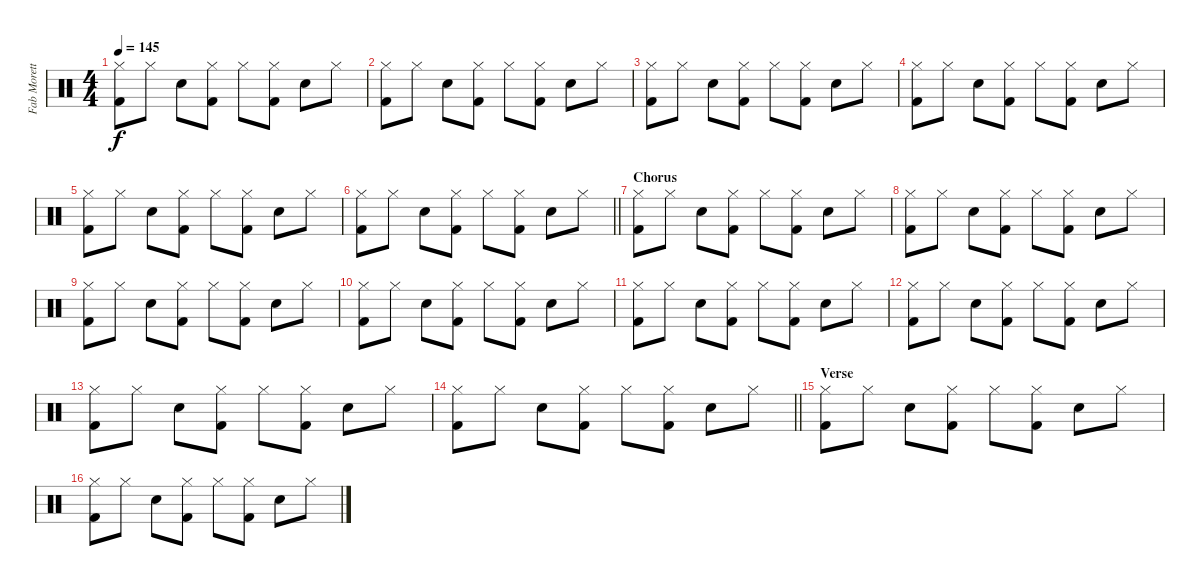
\track ("Fab Moretti" "Fab Morett") {instrument percussion}
\staff {score}
\articulation defaults
\ts (4 4)
\tempo 145
\clef neutral
\ks c
("Hi-Hat (closed)" "Kick (hit) 2").8{dy f} "Hi-Hat (closed)".8 "Snare (hit) 2".8 ("Hi-Hat (closed)" "Kick (hit) 2").8 "Hi-Hat (closed)".8 ("Hi-Hat (closed)" "Kick (hit) 2").8 "Snare (hit) 2".8 "Hi-Hat (closed)".8 |
("Hi-Hat (closed)" "Kick (hit) 2").8 "Hi-Hat (closed)".8 "Snare (hit) 2".8 ("Hi-Hat (closed)" "Kick (hit) 2").8 "Hi-Hat (closed)".8 ("Hi-Hat (closed)" "Kick (hit) 2").8 "Snare (hit) 2".8 "Hi-Hat (closed)".8 |
("Hi-Hat (closed)" "Kick (hit) 2").8 "Hi-Hat (closed)".8 "Snare (hit) 2".8 ("Hi-Hat (closed)" "Kick (hit) 2").8 "Hi-Hat (closed)".8 ("Hi-Hat (closed)" "Kick (hit) 2").8 "Snare (hit) 2".8 "Hi-Hat (closed)".8 |
("Hi-Hat (closed)" "Kick (hit) 2").8 "Hi-Hat (closed)".8 "Snare (hit) 2".8 ("Hi-Hat (closed)" "Kick (hit) 2").8 "Hi-Hat (closed)".8 ("Hi-Hat (closed)" "Kick (hit) 2").8 "Snare (hit) 2".8 "Hi-Hat (closed)".8 |
("Hi-Hat (closed)" "Kick (hit) 2").8 "Hi-Hat (closed)".8 "Snare (hit) 2".8 ("Hi-Hat (closed)" "Kick (hit) 2").8 "Hi-Hat (closed)".8 ("Hi-Hat (closed)" "Kick (hit) 2").8 "Snare (hit) 2".8 "Hi-Hat (closed)".8 |
\barLineRight lightlight
("Hi-Hat (closed)" "Kick (hit) 2").8 "Hi-Hat (closed)".8 "Snare (hit) 2".8 ("Hi-Hat (closed)" "Kick (hit) 2").8 "Hi-Hat (closed)".8 ("Hi-Hat (closed)" "Kick (hit) 2").8 "Snare (hit) 2".8 "Hi-Hat (closed)".8 |
\section ("" "Chorus")
("Hi-Hat (closed)" "Kick (hit) 2").8 "Hi-Hat (closed)".8 "Snare (hit) 2".8 ("Hi-Hat (closed)" "Kick (hit) 2").8 "Hi-Hat (closed)".8 ("Hi-Hat (closed)" "Kick (hit) 2").8 "Snare (hit) 2".8 "Hi-Hat (closed)".8 |
("Hi-Hat (closed)" "Kick (hit) 2").8 "Hi-Hat (closed)".8 "Snare (hit) 2".8 ("Hi-Hat (closed)" "Kick (hit) 2").8 "Hi-Hat (closed)".8 ("Hi-Hat (closed)" "Kick (hit) 2").8 "Snare (hit) 2".8 "Hi-Hat (closed)".8 |
("Hi-Hat (closed)" "Kick (hit) 2").8 "Hi-Hat (closed)".8 "Snare (hit) 2".8 ("Hi-Hat (closed)" "Kick (hit) 2").8 "Hi-Hat (closed)".8 ("Hi-Hat (closed)" "Kick (hit) 2").8 "Snare (hit) 2".8 "Hi-Hat (closed)".8 |
("Hi-Hat (closed)" "Kick (hit) 2").8 "Hi-Hat (closed)".8 "Snare (hit) 2".8 ("Hi-Hat (closed)" "Kick (hit) 2").8 "Hi-Hat (closed)".8 ("Hi-Hat (closed)" "Kick (hit) 2").8 "Snare (hit) 2".8 "Hi-Hat (closed)".8 |
("Hi-Hat (closed)" "Kick (hit) 2").8 "Hi-Hat (closed)".8 "Snare (hit) 2".8 ("Hi-Hat (closed)" "Kick (hit) 2").8 "Hi-Hat (closed)".8 ("Hi-Hat (closed)" "Kick (hit) 2").8 "Snare (hit) 2".8 "Hi-Hat (closed)".8 |
("Hi-Hat (closed)" "Kick (hit) 2").8 "Hi-Hat (closed)".8 "Snare (hit) 2".8 ("Hi-Hat (closed)" "Kick (hit) 2").8 "Hi-Hat (closed)".8 ("Hi-Hat (closed)" "Kick (hit) 2").8 "Snare (hit) 2".8 "Hi-Hat (closed)".8 |
("Hi-Hat (closed)" "Kick (hit) 2").8 "Hi-Hat (closed)".8 "Snare (hit) 2".8 ("Hi-Hat (closed)" "Kick (hit) 2").8 "Hi-Hat (closed)".8 ("Hi-Hat (closed)" "Kick (hit) 2").8 "Snare (hit) 2".8 "Hi-Hat (closed)".8 |
\barLineRight lightlight
("Hi-Hat (closed)" "Kick (hit) 2").8 "Hi-Hat (closed)".8 "Snare (hit) 2".8 ("Hi-Hat (closed)" "Kick (hit) 2").8 "Hi-Hat (closed)".8 ("Hi-Hat (closed)" "Kick (hit) 2").8 "Snare (hit) 2".8 "Hi-Hat (closed)".8 |
\section ("" "Verse")
("Hi-Hat (closed)" "Kick (hit) 2").8 "Hi-Hat (closed)".8 "Snare (hit) 2".8 ("Hi-Hat (closed)" "Kick (hit) 2").8 "Hi-Hat (closed)".8 ("Hi-Hat (closed)" "Kick (hit) 2").8 "Snare (hit) 2".8 "Hi-Hat (closed)".8 |
("Hi-Hat (closed)" "Kick (hit) 2").8 "Hi-Hat (closed)".8 "Snare (hit) 2".8 ("Hi-Hat (closed)" "Kick (hit) 2").8 "Hi-Hat (closed)".8 ("Hi-Hat (closed)" "Kick (hit) 2").8 "Snare (hit) 2".8 "Hi-Hat (closed)".8
